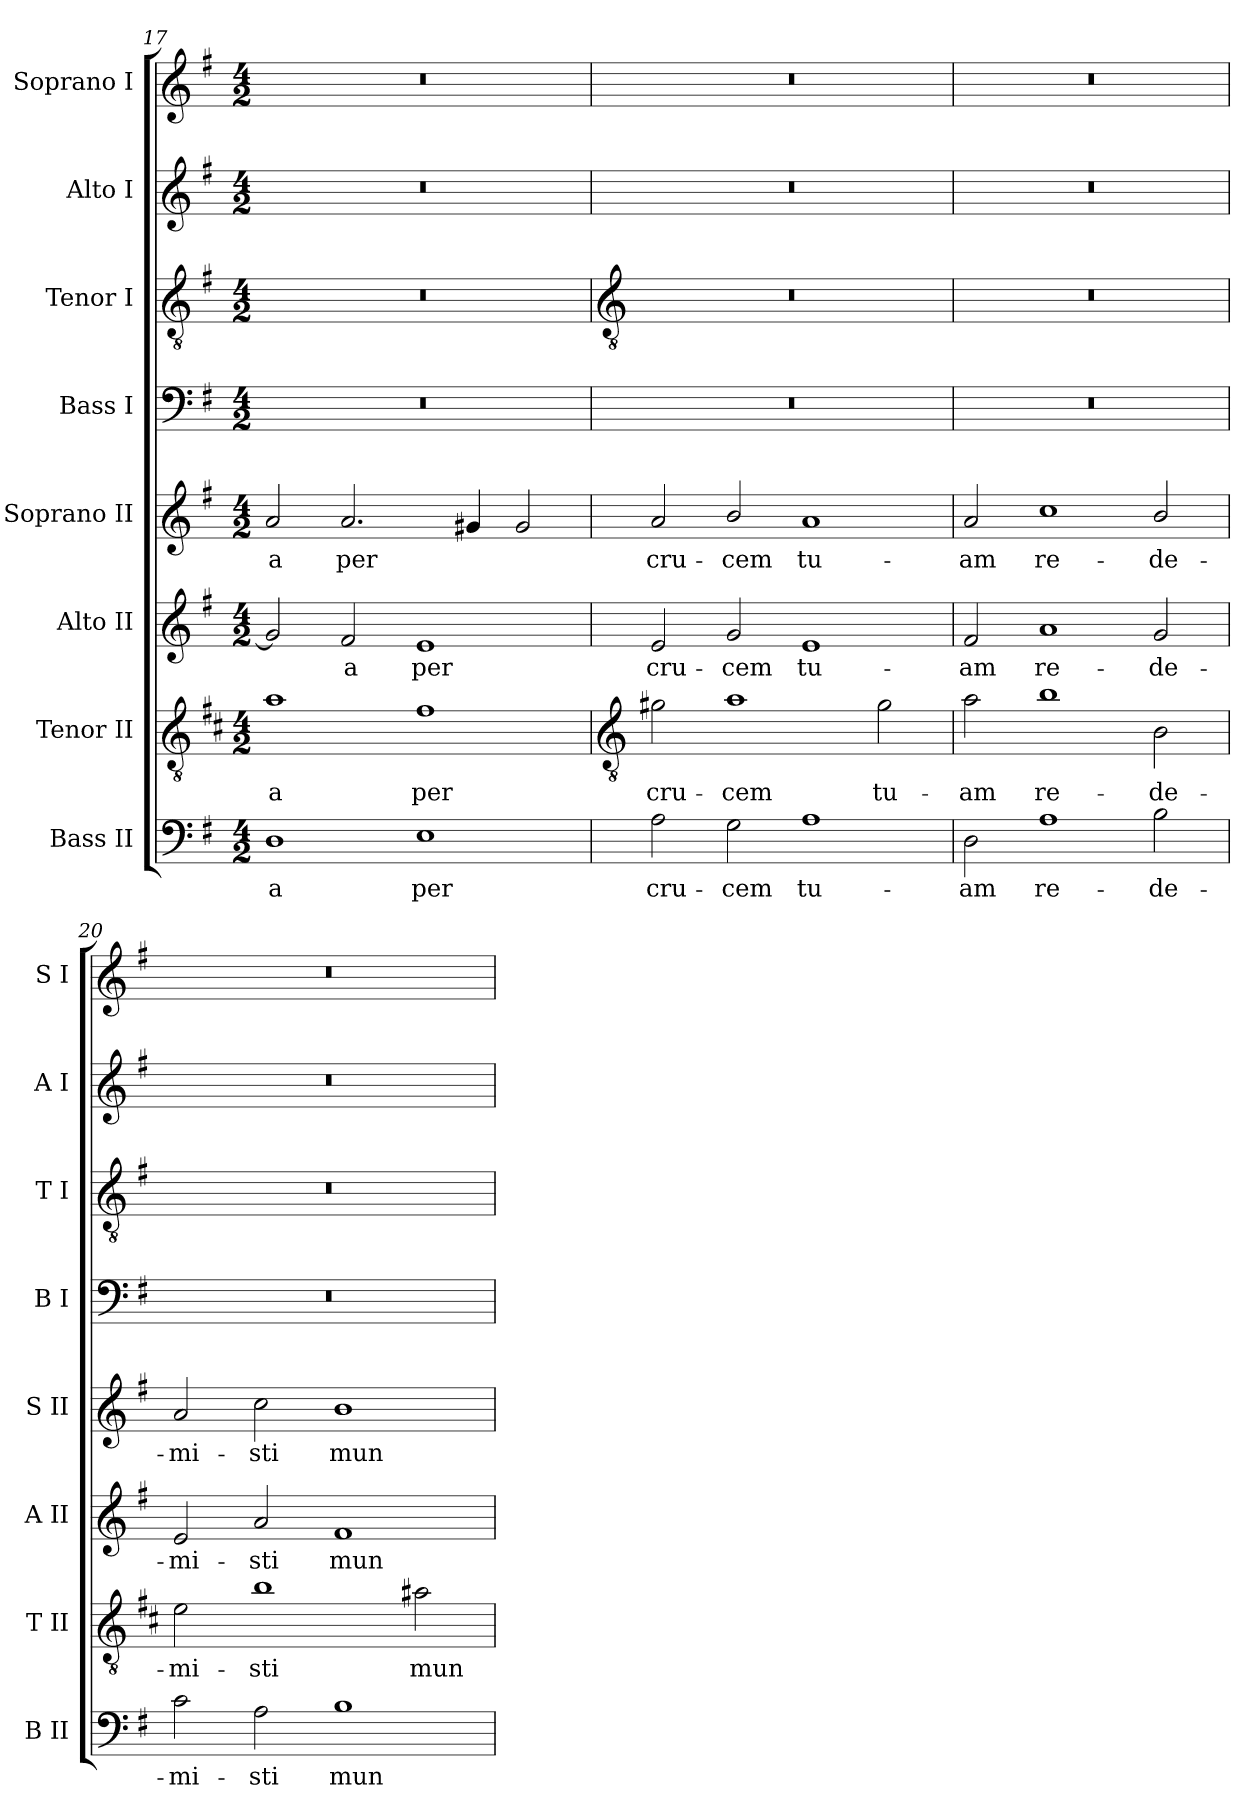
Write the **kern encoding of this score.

**kern	**text	**kern	**text	**kern	**text	**kern	**text	**kern	**kern	**kern	**kern
*part8	*part8	*part7	*part7	*part6	*part6	*part5	*part5	*part4	*part3	*part2	*part1
*staff8	*staff8	*staff7	*staff7	*staff6	*staff6	*staff5	*staff5	*staff4	*staff3	*staff2	*staff1
*I"Bass II	*	*I"Tenor II	*	*I"Alto II	*	*I"Soprano II	*	*I"Bass I	*I"Tenor I	*I"Alto I	*I"Soprano I
*I'B II	*	*I'T II	*	*I'A II	*	*I'S II	*	*I'B I	*I'T I	*I'A I	*I'S I
*clefF4	*	*clefGv2	*	*clefG2	*	*clefG2	*	*clefF4	*clefGv2	*clefG2	*clefG2
*	*	*ITrd4c7	*	*	*	*	*	*	*	*	*
*k[f#]	*	*k[f#]	*	*k[f#]	*	*k[f#]	*	*k[f#]	*k[f#]	*k[f#]	*k[f#]
*G:	*	*G:	*	*G:	*	*G:	*	*G:	*G:	*G:	*G:
*M4/2	*	*M4/2	*	*M4/2	*	*M4/2	*	*M4/2	*M4/2	*M4/2	*M4/2
=17	=17	=17	=17	=17	=17	=17	=17	=17	=17	=17	=17
!	!LO:LY:b	!	!LO:LY:b	!	!	!	!LO:LY:b	!	!	!	!
1D	-a	1d	-a	2g]	.	2a	-a	0r	0r	0r	0r
!	!	!	!	!	!LO:LY:b	!	!LO:LY:b	!	!	!	!
.	.	.	.	2f#	a	2.a	per	.	.	.	.
!	!LO:LY:b	!	!LO:LY:b	!	!LO:LY:b	!	!	!	!	!	!
1E	per	1B	per	1e	per	.	.	.	.	.	.
.	.	.	.	.	.	4g#X	.	.	.	.	.
.	.	.	.	.	.	2g#	.	.	.	.	.
!!LO:LB:g=z
=18	=18	=18	=18	=18	=18	=18	=18	=18	=18	=18	=18
*	*	*clefGv2	*	*	*	*	*	*	*clefGv2	*	*
!	!LO:LY:b	!	!LO:LY:b	!	!LO:LY:b	!	!LO:LY:b	!	!	!	!
2A	cru-	2c#X	cru-	2e	cru-	2a	cru-	0r	0r	0r	0r
!	!LO:LY:b	!	!LO:LY:b	!	!LO:LY:b	!	!LO:LY:b	!	!	!	!
2G	-cem	1d	-cem	2g	-cem	2b/	-cem	.	.	.	.
!	!LO:LY:b	!	!	!	!LO:LY:b	!	!LO:LY:b	!	!	!	!
1A	tu-	.	.	1e	tu-	1a	tu-	.	.	.	.
!	!	!	!LO:LY:b	!	!	!	!	!	!	!	!
.	.	2c#	tu-	.	.	.	.	.	.	.	.
=19	=19	=19	=19	=19	=19	=19	=19	=19	=19	=19	=19
!	!LO:LY:b	!	!LO:LY:b	!	!LO:LY:b	!	!LO:LY:b	!	!	!	!
2D	-am	2d	-am	2f#	-am	2a	-am	0r	0r	0r	0r
!	!LO:LY:b	!	!LO:LY:b	!	!LO:LY:b	!	!LO:LY:b	!	!	!	!
1A	re-	1e	re-	1a	re-	1cc	re-	.	.	.	.
!	!LO:LY:b	!	!LO:LY:b	!	!LO:LY:b	!	!LO:LY:b	!	!	!	!
2B	-de-	2E	-de-	2g	-de-	2b/	-de-	.	.	.	.
=20	=20	=20	=20	=20	=20	=20	=20	=20	=20	=20	=20
!	!LO:LY:b	!	!LO:LY:b	!	!LO:LY:b	!	!LO:LY:b	!	!	!	!
2c	-mi-	2A	-mi-	2e	-mi-	2a	-mi-	0r	0r	0r	0r
!	!LO:LY:b	!	!LO:LY:b	!	!LO:LY:b	!	!LO:LY:b	!	!	!	!
2A	-sti	1e	-sti	2a	-sti	2cc\	-sti	.	.	.	.
!	!LO:LY:b	!	!	!	!LO:LY:b	!	!LO:LY:b	!	!	!	!
1B	mun-	.	.	1f#	mun-	1b	mun-	.	.	.	.
!	!	!	!LO:LY:b	!	!	!	!	!	!	!	!
.	.	2d#X	mun-	.	.	.	.	.	.	.	.
=	=	=	=	=	=	=	=	=	=	=	=
*-	*-	*-	*-	*-	*-	*-	*-	*-	*-	*-	*-
